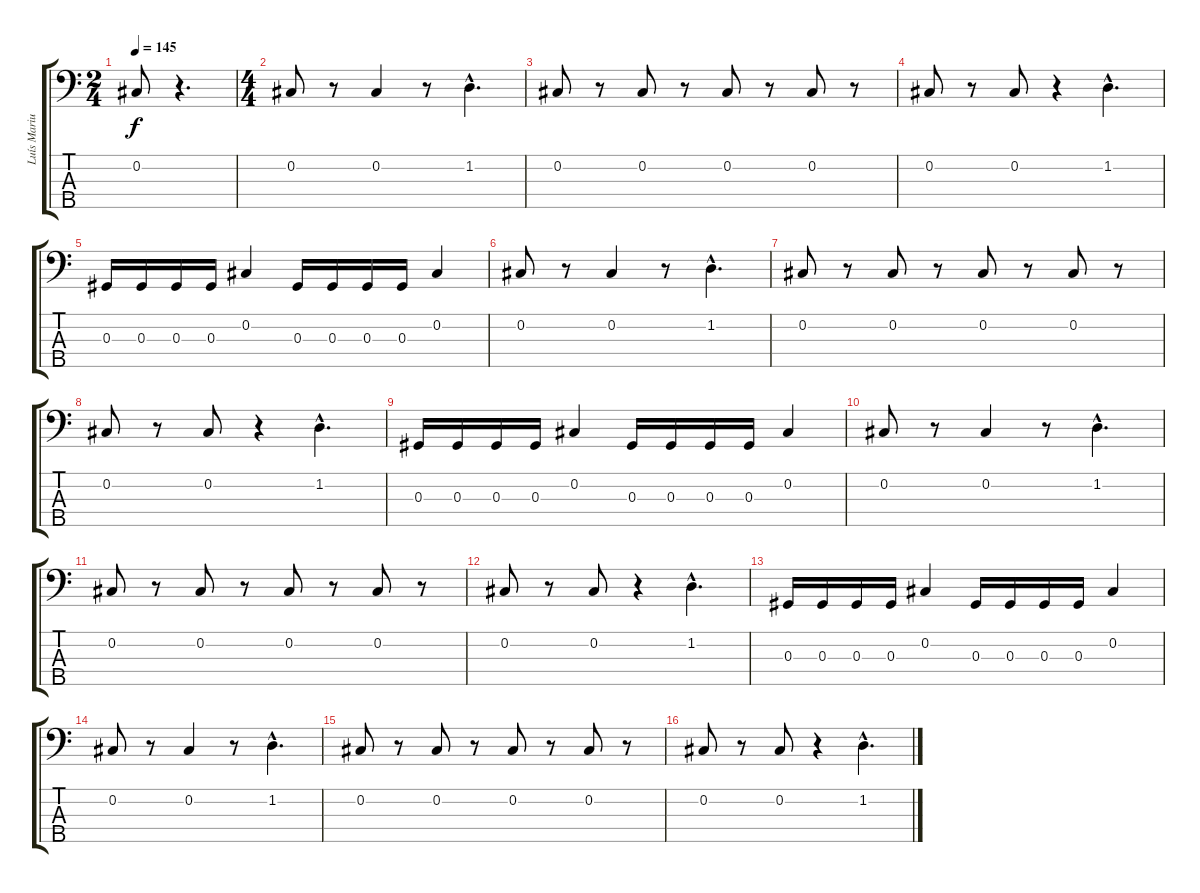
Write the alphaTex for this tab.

\track ("Luís Mariutti" "Luís Mariu") {instrument electricbassfinger}
\staff {score tabs}
\tuning (Gb2 Db2 Ab1 Eb1 Bb0) {hide}
\ts (2 4)
\tempo 145
\clef f4
\ks c
0.2.8{dy f} r.4{d} |
\ts (4 4)
0.2.8 r.8 0.2.4 r.8 1.2{hac}.4{d} |
0.2.8 r.8 0.2.8 r.8 0.2.8 r.8 0.2.8 r.8 |
0.2.8 r.8 0.2.8 r.4 1.2{hac}.4{d} |
0.3.16 0.3.16 0.3.16 0.3.16 0.2.4 0.3.16 0.3.16 0.3.16 0.3.16 0.2.4 |
0.2.8 r.8 0.2.4 r.8 1.2{hac}.4{d} |
0.2.8 r.8 0.2.8 r.8 0.2.8 r.8 0.2.8 r.8 |
0.2.8 r.8 0.2.8 r.4 1.2{hac}.4{d} |
0.3.16 0.3.16 0.3.16 0.3.16 0.2.4 0.3.16 0.3.16 0.3.16 0.3.16 0.2.4 |
0.2.8 r.8 0.2.4 r.8 1.2{hac}.4{d} |
0.2.8 r.8 0.2.8 r.8 0.2.8 r.8 0.2.8 r.8 |
0.2.8 r.8 0.2.8 r.4 1.2{hac}.4{d} |
0.3.16 0.3.16 0.3.16 0.3.16 0.2.4 0.3.16 0.3.16 0.3.16 0.3.16 0.2.4 |
0.2.8 r.8 0.2.4 r.8 1.2{hac}.4{d} |
0.2.8 r.8 0.2.8 r.8 0.2.8 r.8 0.2.8 r.8 |
0.2.8 r.8 0.2.8 r.4 1.2{hac}.4{d}
